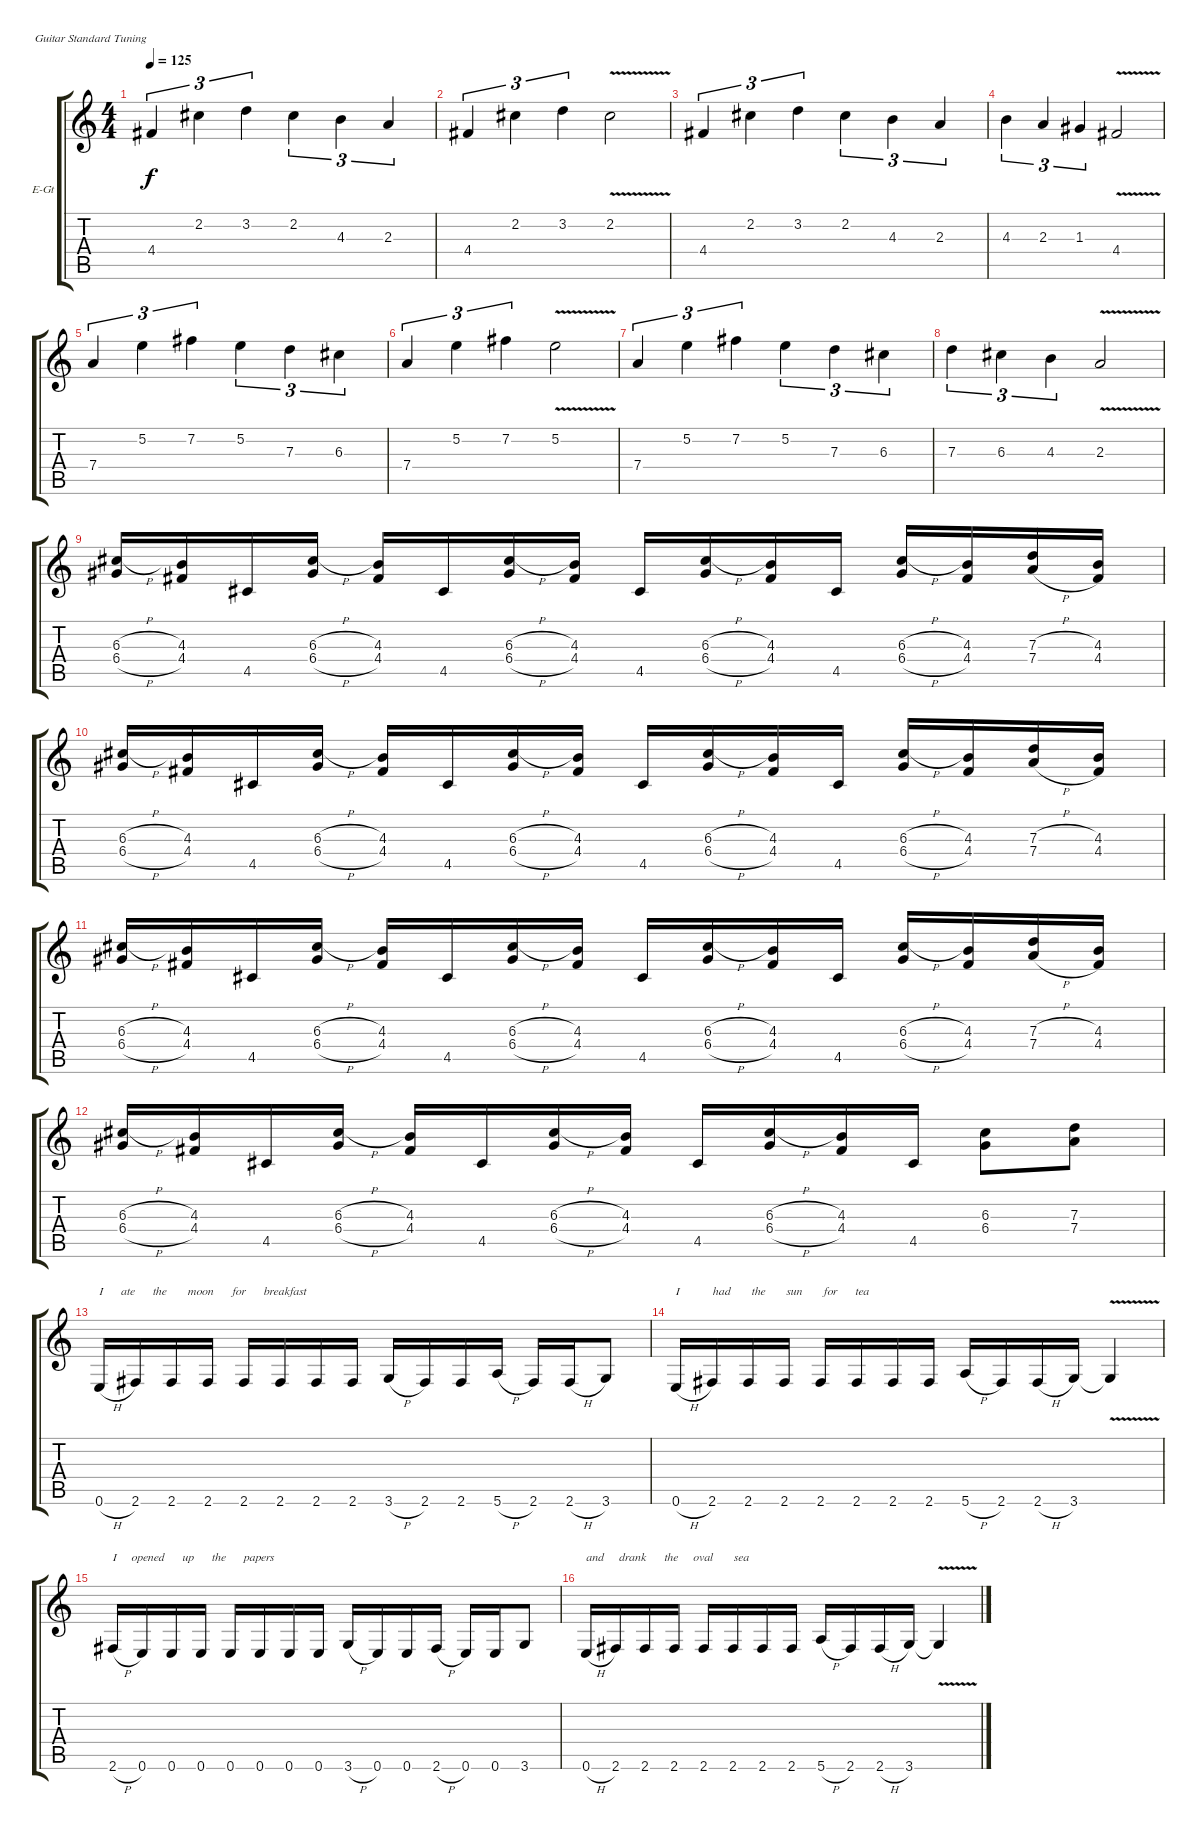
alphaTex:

\defaultSystemsLayout 4
\bracketExtendMode groupsimilarinstruments
\firstSystemTrackNameOrientation horizontal
\otherSystemsTrackNameOrientation horizontal
\track ("Igor Gianola" "E-Gt") {instrument distortionguitar}
\staff {score tabs}
\tuning (E4 B3 G3 D3 A2 E2)
\ts (4 4)
\tempo 125
\clef g2
\ks c
4.4.4{tu (3 2) dy f instrument distortionguitar} 2.2.4{tu (3 2)} 3.2.4{tu (3 2)} 2.2.4{tu (3 2)} 4.3.4{tu (3 2)} 2.3.4{tu (3 2)} |
4.4.4{tu (3 2)} 2.2.4{tu (3 2)} 3.2.4{tu (3 2)} 2.2{v}.2 |
4.4.4{tu (3 2)} 2.2.4{tu (3 2)} 3.2.4{tu (3 2)} 2.2.4{tu (3 2)} 4.3.4{tu (3 2)} 2.3.4{tu (3 2)} |
4.3.4{tu (3 2)} 2.3.4{tu (3 2)} 1.3.4{tu (3 2)} 4.4{v}.2 |
7.4.4{tu (3 2)} 5.2.4{tu (3 2)} 7.2.4{tu (3 2)} 5.2.4{tu (3 2)} 7.3.4{tu (3 2)} 6.3.4{tu (3 2)} |
7.4.4{tu (3 2)} 5.2.4{tu (3 2)} 7.2.4{tu (3 2)} 5.2{v}.2 |
7.4.4{tu (3 2)} 5.2.4{tu (3 2)} 7.2.4{tu (3 2)} 5.2.4{tu (3 2)} 7.3.4{tu (3 2)} 6.3.4{tu (3 2)} |
7.3.4{tu (3 2)} 6.3.4{tu (3 2)} 4.3.4{tu (3 2)} 2.3{v}.2 |
(6.4{h} 6.3{h}).16 (4.3 4.4).16 4.5.16 (6.4{h} 6.3{h}).16 (4.3 4.4).16 4.5.16 (6.4{h} 6.3{h}).16 (4.3 4.4).16 4.5.16 (6.4{h} 6.3{h}).16 (4.3 4.4).16 4.5.16 (6.4{h} 6.3{h}).16 (4.4 4.3).16 (7.3{h} 7.4{h}).16 (4.4 4.3).16 |
(6.4{h} 6.3{h}).16 (4.3 4.4).16 4.5.16 (6.4{h} 6.3{h}).16 (4.3 4.4).16 4.5.16 (6.4{h} 6.3{h}).16 (4.3 4.4).16 4.5.16 (6.4{h} 6.3{h}).16 (4.3 4.4).16 4.5.16 (6.4{h} 6.3{h}).16 (4.4 4.3).16 (7.3{h} 7.4{h}).16 (4.4 4.3).16 |
(6.4{h} 6.3{h}).16 (4.3 4.4).16 4.5.16 (6.4{h} 6.3{h}).16 (4.3 4.4).16 4.5.16 (6.4{h} 6.3{h}).16 (4.3 4.4).16 4.5.16 (6.4{h} 6.3{h}).16 (4.3 4.4).16 4.5.16 (6.4{h} 6.3{h}).16 (4.4 4.3).16 (7.3{h} 7.4{h}).16 (4.4 4.3).16 |
(6.4{h} 6.3{h}).16 (4.3 4.4).16 4.5.16 (6.4{h} 6.3{h}).16 (4.3 4.4).16 4.5.16 (6.4{h} 6.3{h}).16 (4.3 4.4).16 4.5.16 (6.4{h} 6.3{h}).16 (4.3 4.4).16 4.5.16 (6.4 6.3).8 (7.4 7.3).8 |
0.6{h}.16{txt "I      ate      the       moon      for      breakfast"} 2.6.16 2.6.16 2.6.16 2.6.16 2.6.16 2.6.16 2.6.16 3.6{h}.16 2.6.16 2.6.16 5.6{h}.16 2.6.16 2.6{h}.16 3.6.8 |
0.6{h}.16{txt "I           had       the       sun       for      tea"} 2.6.16 2.6.16 2.6.16 2.6.16 2.6.16 2.6.16 2.6.16 5.6{h}.16 2.6.16 2.6{h}.16 3.6.16 3.6{v t}.4 |
2.6{h}.16{txt "I     opened      up      the      papers"} 0.6.16 0.6.16 0.6.16 0.6.16 0.6.16 0.6.16 0.6.16 3.6{h}.16 0.6.16 0.6.16 2.6{h}.16 0.6.16 0.6.16 3.6.8 |
0.6{h}.16{txt "and     drank      the     oval       sea"} 2.6.16 2.6.16 2.6.16 2.6.16 2.6.16 2.6.16 2.6.16 5.6{h}.16 2.6.16 2.6{h}.16 3.6.16 3.6{v t}.4
